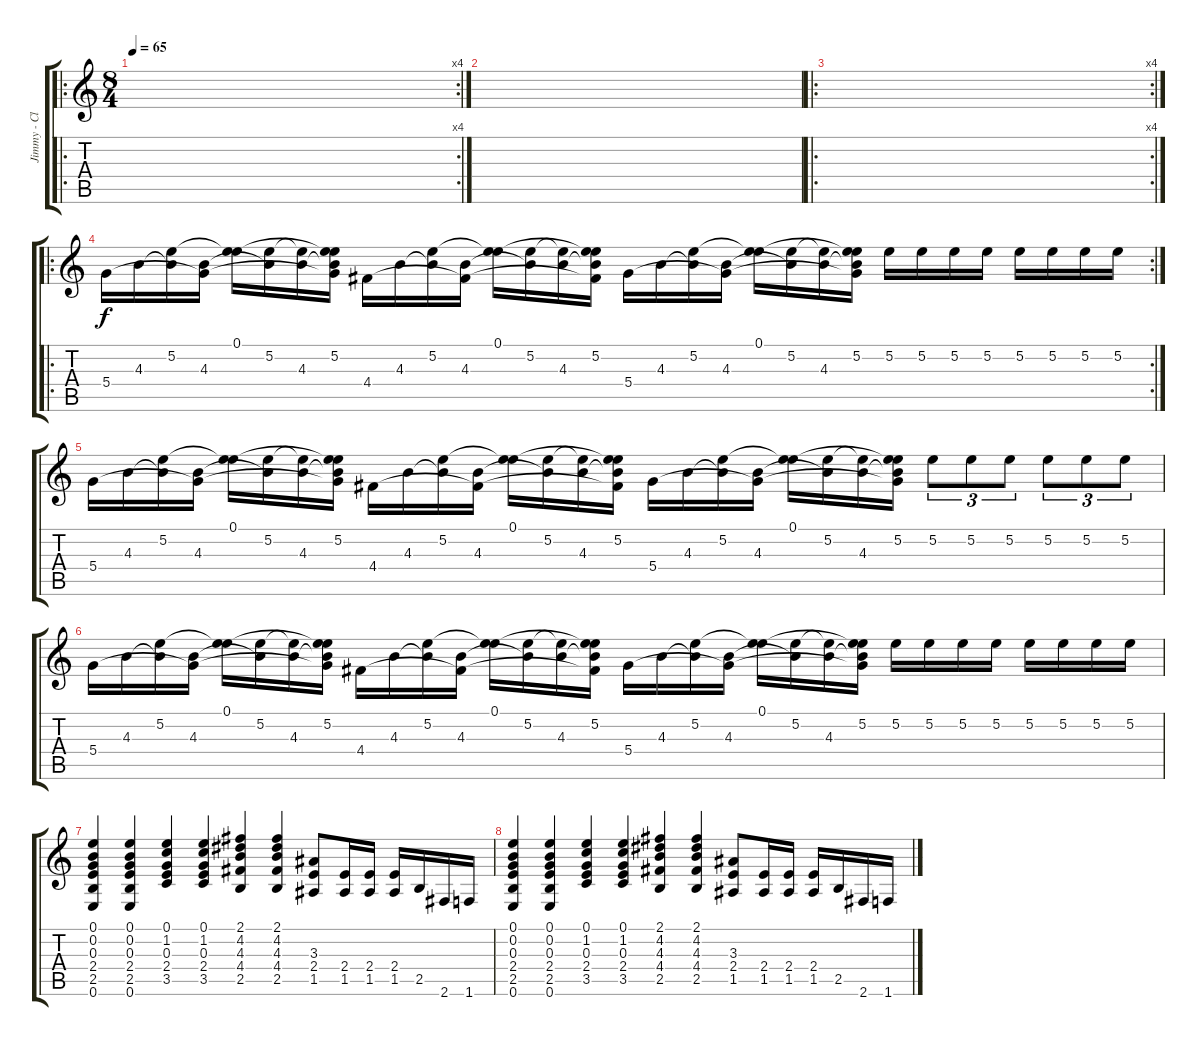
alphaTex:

\track ("Jimmy - Clean" "Jimmy - Cl") {instrument acousticguitarsteel}
\staff {score tabs}
\tuning (E4 B3 G3 D3 A2 E2) {hide}
\ro
\rc 4
\ts (8 4)
\tempo 65
\clef g2
\ks c
|
|
\ro
\rc 4
|
\ro
\rc 2
5.4.16 4.3.16 (5.2 4.3{t}).16 (4.3 5.4{t}).16 (0.1 5.2{t}).16 (5.2 4.3{t}).16 (5.2{t} 4.3).16 (0.1{t} 5.2 4.3{t} 5.4{t}).16 4.4.16 4.3.16 (5.2 4.3{t}).16 (4.3 4.4{t}).16 (0.1 5.2{t}).16 (5.2 4.3{t}).16 (5.2{t} 4.3).16 (0.1{t} 5.2 4.3{t} 4.4{t}).16 5.4.16 4.3.16 (5.2 4.3{t}).16 (4.3 5.4{t}).16 (0.1 5.2{t}).16 (5.2 4.3{t}).16 (5.2{t} 4.3).16 (0.1{t} 5.2 4.3{t} 5.4{t}).16 5.2.16 5.2.16 5.2.16 5.2.16 5.2.16 5.2.16 5.2.16 5.2.16 |
5.4.16 4.3.16 (5.2 4.3{t}).16 (4.3 5.4{t}).16 (0.1 5.2{t}).16 (5.2 4.3{t}).16 (5.2{t} 4.3).16 (0.1{t} 5.2 4.3{t} 5.4{t}).16 4.4.16 4.3.16 (5.2 4.3{t}).16 (4.3 4.4{t}).16 (0.1 5.2{t}).16 (5.2 4.3{t}).16 (5.2{t} 4.3).16 (0.1{t} 5.2 4.3{t} 4.4{t}).16 5.4.16 4.3.16 (5.2 4.3{t}).16 (4.3 5.4{t}).16 (0.1 5.2{t}).16 (5.2 4.3{t}).16 (5.2{t} 4.3).16 (0.1{t} 5.2 4.3{t} 5.4{t}).16 5.2.8{tu (3 2)} 5.2.8{tu (3 2)} 5.2.8{tu (3 2)} 5.2.8{tu (3 2)} 5.2.8{tu (3 2)} 5.2.8{tu (3 2)} |
5.4.16 4.3.16 (5.2 4.3{t}).16 (4.3 5.4{t}).16 (0.1 5.2{t}).16 (5.2 4.3{t}).16 (5.2{t} 4.3).16 (0.1{t} 5.2 4.3{t} 5.4{t}).16 4.4.16 4.3.16 (5.2 4.3{t}).16 (4.3 4.4{t}).16 (0.1 5.2{t}).16 (5.2 4.3{t}).16 (5.2{t} 4.3).16 (0.1{t} 5.2 4.3{t} 4.4{t}).16 5.4.16 4.3.16 (5.2 4.3{t}).16 (4.3 5.4{t}).16 (0.1 5.2{t}).16 (5.2 4.3{t}).16 (5.2{t} 4.3).16 (0.1{t} 5.2 4.3{t} 5.4{t}).16 5.2.16 5.2.16 5.2.16 5.2.16 5.2.16 5.2.16 5.2.16 5.2.16 |
(0.1 0.2 0.3 2.4 2.5 0.6).4 (0.1 0.2 0.3 2.4 2.5 0.6).4 (0.1 1.2 0.3 2.4 3.5).4 (0.1 1.2 0.3 2.4 3.5).4 (2.1 4.2 4.3 4.4 2.5).4 (2.1 4.2 4.3 4.4 2.5).4 (3.3 2.4 1.5).8 (2.4 1.5).16 (2.4 1.5).16 (2.4 1.5).16 2.5.16 2.6.16 1.6.16 |
(0.1 0.2 0.3 2.4 2.5 0.6).4 (0.1 0.2 0.3 2.4 2.5 0.6).4 (0.1 1.2 0.3 2.4 3.5).4 (0.1 1.2 0.3 2.4 3.5).4 (2.1 4.2 4.3 4.4 2.5).4 (2.1 4.2 4.3 4.4 2.5).4 (3.3 2.4 1.5).8 (2.4 1.5).16 (2.4 1.5).16 (2.4 1.5).16 2.5.16 2.6.16 1.6.16
